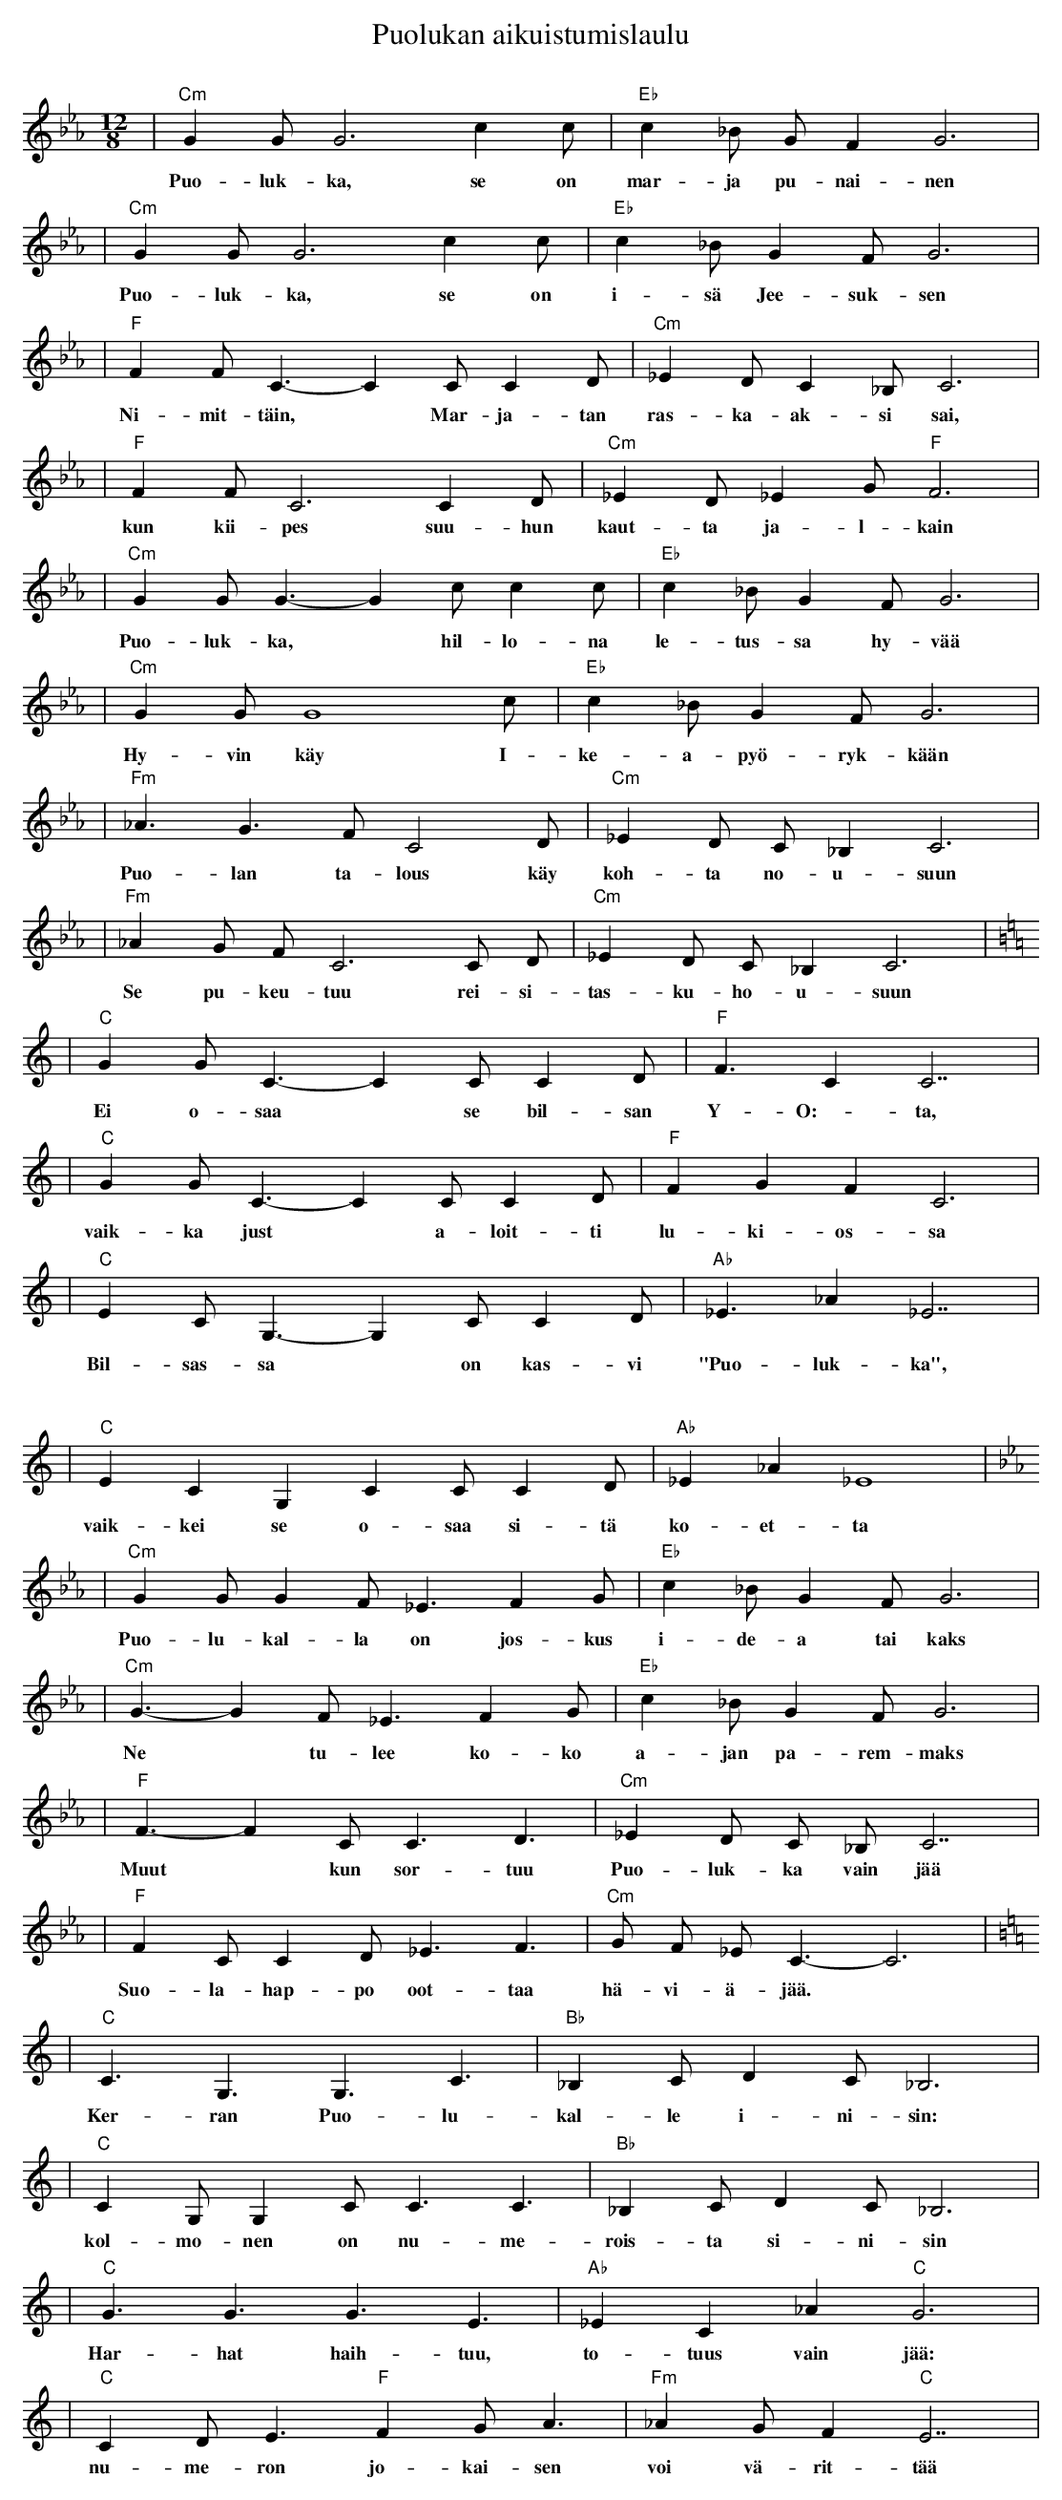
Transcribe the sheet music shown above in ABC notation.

X:1
T: Puolukan aikuistumislaulu
M: 12/8
Q: Andante
K: C minor
| "Cm" G2 G G6 c2 c | "Eb" c2 _B G F2 G6 |
w: Puo-luk-ka, se on | mar-ja pu-nai-nen |
| "Cm" G2 G G6 c2 c | "Eb" c2 _B G2 F G6 |
w: Puo-luk-ka, se on | i-sä Jee-suk-sen |
| "F" F2 F C3-C2 C C2 D | "Cm" _E2 D C2 _B, C6 |
w: Ni-mit-täin, * Mar-ja-tan | ras-ka-ak-si sai, |
| "F" F2 F C6 C2 D | "Cm" _E2 D _E2 G "F" F6 |
w: kun kii-pes suu-hun | kaut-ta ja-l-kain |
| "Cm" G2 G G3-G2 c c2 c | "Eb" c2 _B G2 F G6 |
w: Puo-luk-ka, * hil-lo-na | le-tus-sa hy-vää |
| "Cm" G2 G G8 c | "Eb" c2 _B G2 F G6 |
w: Hy-vin käy I- | ke-a-pyö-ryk-kään |
| "Fm" _A3 G3 F C4 D | "Cm" _E2 D C _B,2 C6 |
w: Puo-lan ta-lous käy | koh-ta no-u-suun |
| "Fm" _A2 G F C6 C D | "Cm" _E2 D C _B,2 C6 |
w: Se pu-keu-tuu rei-si- | tas-ku-ho-u-suun |
K: C major
| "C" G2 G C3-C2 C C2 D | "F" F3 C2 C7 |
w: Ei o-saa * se bil-san | Y-O:-ta, |
| "C" G2 G C3-C2 C C2 D | "F" F2 G2 F2 C6 |
w: vaik-ka just * a-loit-ti | lu-ki-os-sa |
| "C" E2 C G,3-G,2 C C2 D | "Ab" _E3 _A2 _E7 |
w: Bil-sas-sa * on kas-vi | "Puo-luk-ka", |
| "C" E2 C2 G,2 C2 C C2 D | "Ab" _E2 _A2 _E8 |
w: vaik-kei se o-saa si-tä | ko-et-ta |
K: C minor
| "Cm" G2 G G2 F _E3 F2 G | "Eb" c2 _B G2 F G6 |
w: Puo-lu-kal-la on jos-kus | i-de-a tai kaks |
| "Cm" G3-G2 F _E3 F2 G | "Eb" c2 _B G2 F G6 |
w: Ne * tu-lee ko-ko | a-jan pa-rem-maks |
| "F" F3-F2 C C3 D3 | "Cm" _E2 D C _B, C7 |
w: Muut * kun sor-tuu | Puo-luk-ka vain jää |
| "F" F2 C C2 D _E3 F3 | "Cm" G F _E C3-C6 |
w: Suo-la-hap-po oot-taa | hä-vi-ä-jää. * |
K: C major
| "C" C3 G,3 G,3 C3 | "Bb" _B,2 C D2 C _B,6 |
w: Ker-ran Puo-lu- | kal-le i-ni-sin: |
| "C" C2 G, G,2 C C3 C3 | "Bb" _B,2 C D2 C _B,6 |
w: kol-mo-nen on nu-me- | rois-ta si-ni-sin |
| "C" G3 G3 G3 E3 | "Ab" _E2 C2 _A2 "C" G6 |
w: Har-hat haih-tuu, | to-tuus vain jää: |
| "C" C2 D E3 "F" F2 G A3 | "Fm" _A2 G F2 "C" E7 |
w: nu-me-ron jo-kai-sen | voi vä-rit-tää |
